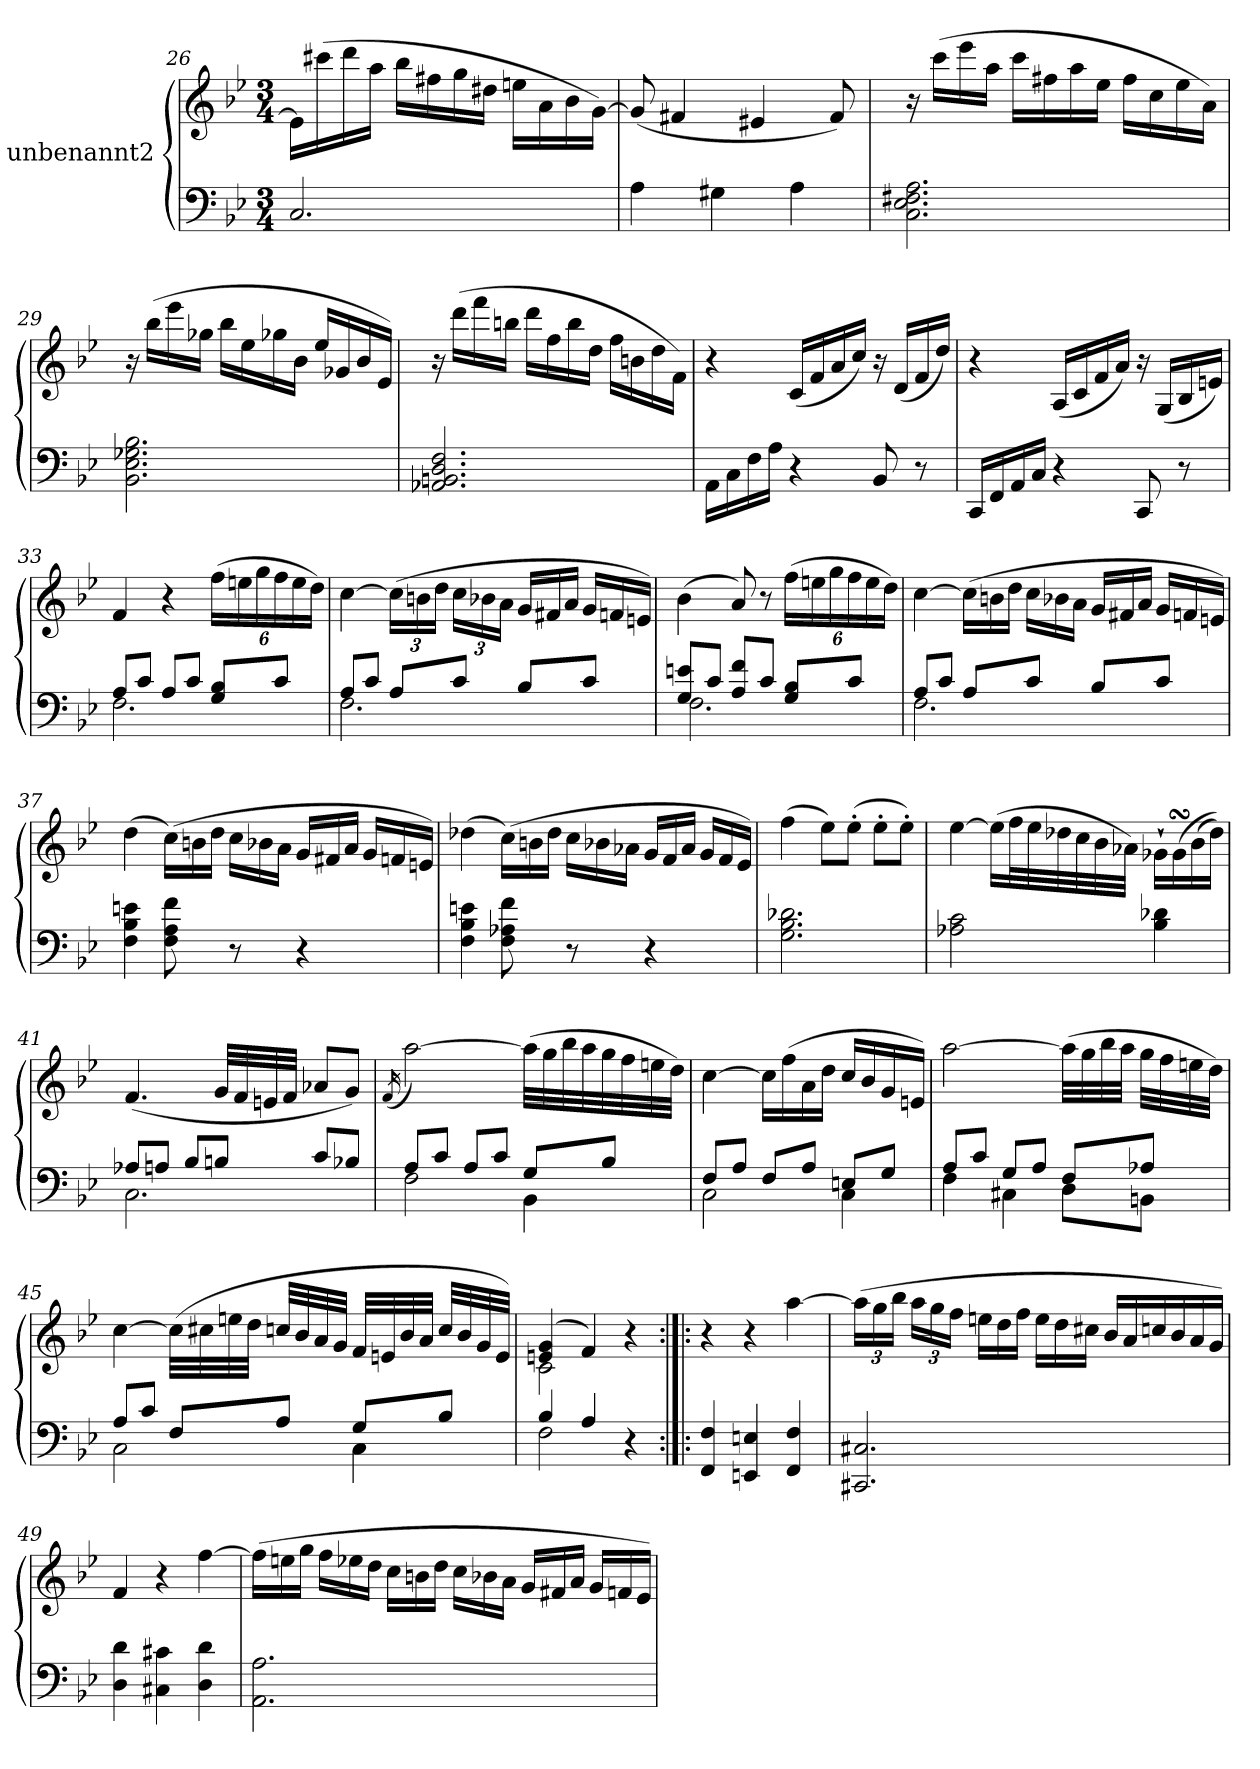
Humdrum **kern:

**kern	**kern
*part1	*part1
*staff2	*staff1
*I"unbenannt2	*
*clefF4	*clefG2
*k[b-e-]	*k[b-e-]
*M3/4	*M3/4
=26	=26
2.C/	16e\LL]
.	(>16ccc#X\
.	16ddd\
.	16aa\JJ
.	16bb-\LL
.	16ff#X\
.	16gg\
.	16dd#X\JJ
.	16een\LL
.	16a\
.	16b-\
.	[16g\JJ)
=27	=27
4A\	(<8g/]
.	4f#X/
4G#X\	.
.	4e#X/
4A\	.
.	8f#/)
=28	=28
2.C\ 2.E-\ 2.F#X\ 2.A\	16r
.	(>16ccc\LL
.	16eee-\
.	16aa\JJ
.	16ccc\LL
.	16ff#X\
.	16aa\
.	16ee-\JJ
.	16ff#\LL
.	16cc\
.	16ee-\
.	16a\JJ)
=29	=29
2.BB-\ 2.E-\ 2.G-X\ 2.B-\	16r
.	(>16bb-\LL
.	16eee-\
.	16gg-X\JJ
.	16bb-\LL
.	16ee-\
.	16gg-X\
.	16b-\JJ
.	16ee-/LL
.	16g-X/
.	16b-/
.	16e-/JJ)
=30	=30
2.AA-X/ 2.BBn/ 2.D/ 2.F/	16r
.	(>16ddd\LL
.	16fff\
.	16bbn\JJ
.	16ddd\LL
.	16ff\
.	16bb\
.	16dd\JJ
.	16ff\LL
.	16bn\
.	16dd\
.	16f\JJ)
=31	=31
16AA\LL	4r
16C\	.
16F\	.
16A\JJ	.
4r	(<16c/LL
.	16f/
.	16a/
.	16cc/JJ)
8BB-/	16r
.	(<16d/LL
8r	16f/
.	16dd/JJ)
=32	=32
16CC/LL	4r
16FF/	.
16AA/	.
16C/JJ	.
4r	(<16A/LL
.	16c/
.	16f/
.	16a/JJ)
8CC/	16r
.	(<16G/LL
8r	16B-/
.	16en/JJ)
=33	=33
*^	*
8A/L	2.F\	4f/
8c/J	.	.
8A/L	.	4r
8c/J	.	.
*	*	*Xbrackettup
8G/ 8B-/L	.	(>24ff\LL
.	.	24een\
.	.	24gg\
8c/J	.	24ff\
.	.	24ee\
.	.	24dd\JJ)
=34	=34	=34
8A/L	2.F\	[4cc\
8c/J	.	.
8A/L	.	(>24cc\LL]
.	.	24bn\
.	.	24dd\JJ
8c/J	.	24cc\LL
.	.	24b-X\
.	.	24a\JJ
*	*	*Xtuplet
8B-/L	.	24g/LL
.	.	24f#X/
.	.	24a/JJ
8c/J	.	24g/LL
.	.	24fn/
.	.	24en/JJ)
=35	=35	=35
8G/ 8en/L	2.F\	(>4b-\
8c/J	.	.
8A/ 8f/L	.	8a/)
8c/J	.	8r
*	*	*tuplet
8G/ 8B-/L	.	(>24ff\LL
.	.	24een\
.	.	24gg\
8c/J	.	24ff\
.	.	24ee\
.	.	24dd\JJ)
=36	=36	=36
8A/L	2.F\	[4cc\
8c/J	.	.
*	*	*Xtuplet
8A/L	.	(>24cc\LL]
.	.	24bn\
.	.	24dd\JJ
8c/J	.	24cc\LL
.	.	24b-X\
.	.	24a\JJ
8B-/L	.	24g/LL
.	.	24f#X/
.	.	24a/JJ
8c/J	.	24g/LL
.	.	24fn/
.	.	24en/JJ)
*v	*v	*
=37	=37
4F\ 4B-\ 4en\	(>4dd\
8F\ 8A\ 8f\	(>24cc\LL)
.	24bn\
.	24dd\JJ
8r	24cc\LL
.	24b-X\
.	24a\JJ
4r	24g/LL
.	24f#X/
.	24a/JJ
.	24g/LL
.	24fn/
.	24en/JJ)
=38	=38
4F\ 4B-\ 4en\	(>4dd-X\
8F\ 8A-X\ 8f\	(>24cc\LL)
.	24bn\
.	24dd-\JJ
8r	24cc\LL
.	24b-X\
.	24a-X\JJ
4r	24g/LL
.	24f/
.	24a-/JJ
.	24g/LL
.	24f/
.	24e-/JJ)
=39	=39
2.G\ 2.B-\ 2.d-X\	(>4ff\
.	8ee-\L)
.	(>8ee-'\J
.	8ee-'\L
.	8ee-'\J)
=40	=40
2A-X\ 2c\	[4ee-\
.	(>16ee-\LL]
.	32ff\L
.	32ee-\
.	32dd-X\
.	32cc\
.	32b-\
.	32a-X\JJJ)
4B-\ 4d-X\	16g-X`\LL
.	(<16g-sSSs\
.	(>16b-\
.	16dd-\JJ))
=41	=41
*^	*
8A-X/L	2.C\	(<4.f/
8An/J	.	.
8B-/L	.	.
8Bn/J	.	32g/LLL
.	.	32f/
.	.	32en/
.	.	32f/JJJ
8c/L	.	8a-X/L
8B-X/J	.	8g/J)
=42	=42	=42
.	.	(<16qf/
8A/L	2F\	[2aa\)
8c/J	.	.
8A/L	.	.
8c/J	.	.
8G/L	4BB-\	(>32aa\LLL]
.	.	32gg\
.	.	32bb-\
.	.	32aa\
8B-/J	.	32gg\
.	.	32ff\
.	.	32een\
.	.	32dd\JJJ)
=43	=43	=43
8F/L	2C\	[4cc\
8A/J	.	.
8F/L	.	16cc\LL]
.	.	(>16ff\
8A/J	.	16a\
.	.	16dd\JJ
8En/L	4C\	16cc/LL
.	.	16b-/
8G/J	.	16g/
.	.	16en/JJ)
=44	=44	=44
8A/L	4F\	[2aa\
8c/J	.	.
8G/L	4C#X\	.
8A/J	.	.
8F/L	8D\L	(>32aa\LLL]
.	.	32gg\
.	.	32bb-\
.	.	32aa\JJJ
8A-X/J	8BBn\J	32gg\LLL
.	.	32ff\
.	.	32een\
.	.	32dd\JJJ)
=45	=45	=45
8A/L	2C\	[4cc\
8c/J	.	.
8F/L	.	(>32cc\LLL]
.	.	32cc#X\
.	.	32een\
.	.	32dd\JJJ
8A/J	.	32ccn/LLL
.	.	32b-/
.	.	32a/
.	.	32g/JJJ
8G/L	4C\	32f/LLL
.	.	32en/
.	.	32b-/
.	.	32a/JJJ
8B-/J	.	32cc/LLL
.	.	32b-/
.	.	32g/
.	.	32e/JJJ)
=46	=46	=46
*	*	*^
4B-/	2F\	(>4en/ 4g/	2c\
4A/	.	4f/)	.
4r	4ryy	4r	4ryy
*v	*v	*	*
*	*v	*v
=47:|!|:	=47:|!|:
4FF/ 4F/	4r
4EEn/ 4En/	4r
4FF/ 4F/	[4aa\
=48	=48
*	*tuplet
2.CC#X/ 2.C#X/	(>24aa\LL]
.	24gg\
.	24bb-\JJ
.	24aa\LL
.	24gg\
.	24ff\JJ
*	*Xtuplet
.	24een\LL
.	24dd\
.	24ff\JJ
.	24ee\LL
.	24dd\
.	24cc#X\JJ
.	24b-/LL
.	24a/
.	24ccn/
.	24b-/
.	24a/
.	24g/JJ)
=49	=49
4D\ 4d\	4f/
4C#X\ 4c#X\	4r
4D\ 4d\	[4ff\
=50	=50
2.AA\ 2.A\	(>24ff\LL]
.	24een\
.	24gg\JJ
.	24ff\LL
.	24ee-X\
.	24dd\JJ
.	24cc\LL
.	24bn\
.	24dd\JJ
.	24cc\LL
.	24b-X\
.	24a\JJ
.	24g/LL
.	24f#X/
.	24a/JJ
.	24g/LL
.	24fn/
.	24e-/JJ)
=	=
*-	*-
